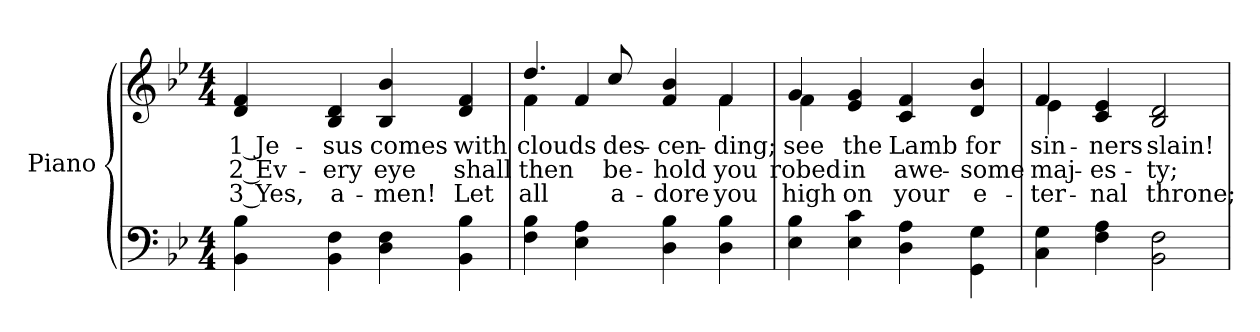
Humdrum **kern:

**kern	**kern	**text	**text	**text
*part2	*part1	*part1	*part1	*part1
*staff2	*staff1	*staff1	*staff1	*staff1
*I"Piano	*I"Piano	*	*	*
*I'Pno.	*I'Pno.	*	*	*
!!LO:PB:g=z
*clefF4	*clefG2	*	*	*
*k[b-e-]	*k[b-e-]	*	*	*
*B-:	*B-:	*	*	*
*M4/4	*M4/4	*	*	*
=1	=1	=1	=1	=1
!	!	!LO:LY:b:color=#000000	!LO:LY:b:color=#000000	!LO:LY:b:color=#000000
4BB-i\ 4B-i	4di/ 4fi	1 Je-	2 Ev-	3 Yes,
!	!	!LO:LY:b:color=#000000	!LO:LY:b:color=#000000	!LO:LY:b:color=#000000
4BB-i\ 4Fi	4B-i/ 4di	-sus	-ery	a-
!	!	!LO:LY:b:color=#000000	!LO:LY:b:color=#000000	!LO:LY:b:color=#000000
4Di\ 4Fi	4B-i/ 4b-i	comes	eye	-men!
!	!	!LO:LY:b:color=#000000	!LO:LY:b:color=#000000	!LO:LY:b:color=#000000
4BB-i\ 4B-i	4di/ 4fi	with	shall	Let
=2	=2	=2	=2	=2
!	!	!LO:LY:b:color=#000000	!LO:LY:b:color=#000000	!LO:LY:b:color=#000000
*	*^	*	*	*
4Fi\ 4B-i	4.ddi/	4fi\	clouds	then	all
4E-i\ 4Ai	.	4fi/	.	.	.
!	!	!	!LO:LY:b:color=#000000	!LO:LY:b:color=#000000	!LO:LY:b:color=#000000
.	8cci/	.	des-	be-	a-
!	!	!	!LO:LY:b:color=#000000	!LO:LY:b:color=#000000	!LO:LY:b:color=#000000
4Di\ 4B-i	4fi/ 4b-i	4ryy	-cen-	-hold	-dore
!	!	!	!LO:LY:b:color=#000000	!LO:LY:b:color=#000000	!LO:LY:b:color=#000000
4Di\ 4B-i	4fi/	4fi\	-ding;	you	you
=3	=3	=3	=3	=3	=3
!	!	!	!LO:LY:b:color=#000000	!LO:LY:b:color=#000000	!LO:LY:b:color=#000000
4E-i\ 4B-i	4gi/	4fi\	see	robed	high
!	!	!	!LO:LY:b:color=#000000	!LO:LY:b:color=#000000	!LO:LY:b:color=#000000
4E-i\ 4ci	4e-i/ 4gi	2.ryy	the	in	on
!	!	!	!LO:LY:b:color=#000000	!LO:LY:b:color=#000000	!LO:LY:b:color=#000000
4Di\ 4Ai	4ci/ 4fi	.	Lamb	awe-	your
!	!	!	!LO:LY:b:color=#000000	!LO:LY:b:color=#000000	!LO:LY:b:color=#000000
4GGi\ 4Gi	4di/ 4b-i	.	for	-some	e-
!!LO:LB:g=z	!!
=4	=4	=4	=4	=4	=4
!	!	!	!LO:LY:b:color=#000000	!LO:LY:b:color=#000000	!LO:LY:b:color=#000000
4Ci\ 4Gi	4fi/	4e-i\	sin-	maj-	-ter-
!	!	!	!LO:LY:b:color=#000000	!LO:LY:b:color=#000000	!LO:LY:b:color=#000000
4Fi\ 4Ai	4ci/ 4e-i	2.ryy	-ners	-es-	-nal
!	!	!	!LO:LY:b:color=#000000	!LO:LY:b:color=#000000	!LO:LY:b:color=#000000
2BB-i\ 2Fi	2B-i/ 2di	.	slain!	-ty;	throne;
*	*v	*v	*	*	*
=	=	=	=	=
*-	*-	*-	*-	*-
